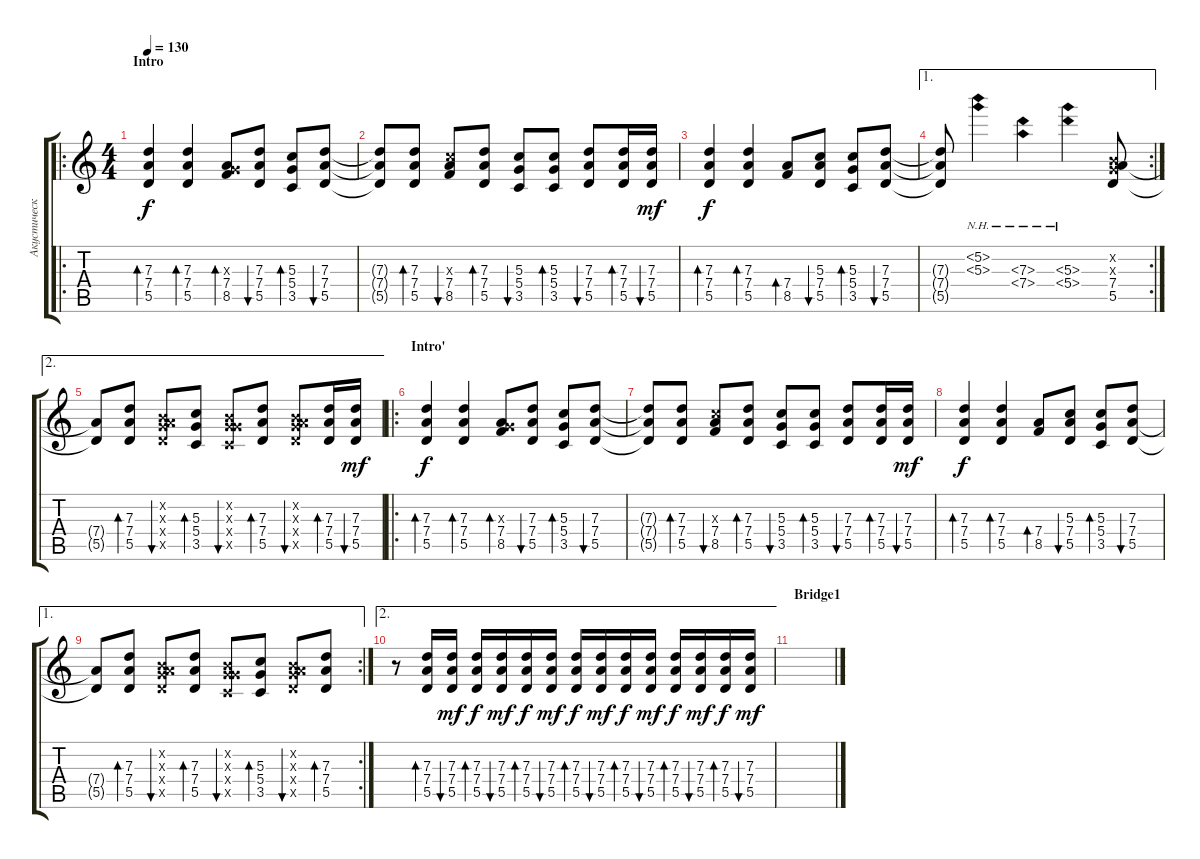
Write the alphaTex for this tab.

\track ("Акустическая гитара" "Акустическ") {instrument acousticguitarsteel}
\staff {score tabs}
\tuning (D4 B3 G3 D3 A2 E2) {hide}
\ro
\ts (4 4)
\section ("" "Intro")
\tempo 130
\clef g2
\ks c
(7.3 7.4 5.5).4{bd 60 dy f instrument acousticguitarsteel} (7.3 7.4 5.5).4{bd 60} (0.3{x} 7.4 8.5).8{bd 60} (7.3 7.4 5.5).8{bu 60} (5.3 5.4 3.5).8{bd 60} (7.3 7.4 5.5).8{bu 60} |
(7.3{t} 7.4{t} 5.5{t}).8 (7.3 7.4 5.5).8{bd 60} (5.3{x} 7.4 8.5).8{bu 60} (7.3 7.4 5.5).8{bd 60} (5.3 5.4 3.5).8{bu 60} (5.3 5.4 3.5).8{bd 60} (7.3 7.4 5.5).8{bu 60} (7.3 7.4 5.5).16{bd 60} (7.3 7.4 5.5).16{bu 60 dy mf} |
(7.3 7.4 5.5).4{bd 60 dy f} (7.3 7.4 5.5).4{bd 60} (7.4 8.5).8{bd 60} (5.3 7.4 5.5).8{bu 60} (5.3 5.4 3.5).8{bd 60} (7.3 7.4 5.5).8{bu 60} |
\ae 1
\rc 2
(7.3{t} 7.4{t} 5.5{t}).8 (5.2{nh} 5.3{nh}).4 (7.3{nh} 7.4{nh}).4 (5.3{nh} 5.4{nh}).4 (0.2{x} 0.3{x} 7.4 5.5).8 |
\ae 2
(7.4{t} 5.5{t}).8 (7.3 7.4 5.5).8{bd 60} (0.2{x} 0.3{x} 7.4{x} 5.5{x}).8{bu 60} (5.3 5.4 3.5).8{bd 60} (0.2{x} 0.3{x} 5.4{x} 3.5{x}).8{bu 60} (7.3 7.4 5.5).8{bd 60} (0.2{x} 0.3{x} 7.4{x} 5.5{x}).8{bu 60} (7.3 7.4 5.5).16{bd 60} (7.3 7.4 5.5).16{bu 60 dy mf} |
\ro
\section ("" "Intro'")
(7.3 7.4 5.5).4{bd 60 dy f} (7.3 7.4 5.5).4{bd 60} (0.3{x} 7.4 8.5).8{bd 60} (7.3 7.4 5.5).8{bu 60} (5.3 5.4 3.5).8{bd 60} (7.3 7.4 5.5).8{bu 60} |
(7.3{t} 7.4{t} 5.5{t}).8 (7.3 7.4 5.5).8{bd 60} (5.3{x} 7.4 8.5).8{bu 60} (7.3 7.4 5.5).8{bd 60} (5.3 5.4 3.5).8{bu 60} (5.3 5.4 3.5).8{bd 60} (7.3 7.4 5.5).8{bu 60} (7.3 7.4 5.5).16{bd 60} (7.3 7.4 5.5).16{bu 60 dy mf} |
(7.3 7.4 5.5).4{bd 60 dy f} (7.3 7.4 5.5).4{bd 60} (7.4 8.5).8{bd 60} (5.3 7.4 5.5).8{bu 60} (5.3 5.4 3.5).8{bd 60} (7.3 7.4 5.5).8{bu 60} |
\ae 1
\rc 2
(7.4{t} 5.5{t}).8 (7.3 7.4 5.5).8{bd 60} (0.2{x} 0.3{x} 7.4{x} 5.5{x}).8{bu 60} (7.3 7.4 5.5).8{bd 60} (0.2{x} 0.3{x} 5.4{x} 3.5{x}).8{bu 60} (5.3 5.4 3.5).8{bd 60} (0.2{x} 0.3{x} 7.4{x} 5.5{x}).8{bu 60} (7.3 7.4 5.5).8{bd 60} |
\ae 2
r.8 (7.3 7.4 5.5).16{bd 60} (7.3 7.4 5.5).16{bu 60 dy mf} (7.3 7.4 5.5).16{bd 60 dy f} (7.3 7.4 5.5).16{bu 60 dy mf} (7.3 7.4 5.5).16{bd 60 dy f} (7.3 7.4 5.5).16{bu 60 dy mf} (7.3 7.4 5.5).16{bd 60 dy f} (7.3 7.4 5.5).16{bu 60 dy mf} (7.3 7.4 5.5).16{bd 60 dy f} (7.3 7.4 5.5).16{bu 60 dy mf} (7.3 7.4 5.5).16{bd 60 dy f} (7.3 7.4 5.5).16{bu 60 dy mf} (7.3 7.4 5.5).16{bd 60 dy f} (7.3 7.4 5.5).16{bu 60 dy mf} |
\section ("" "Bridge1")
